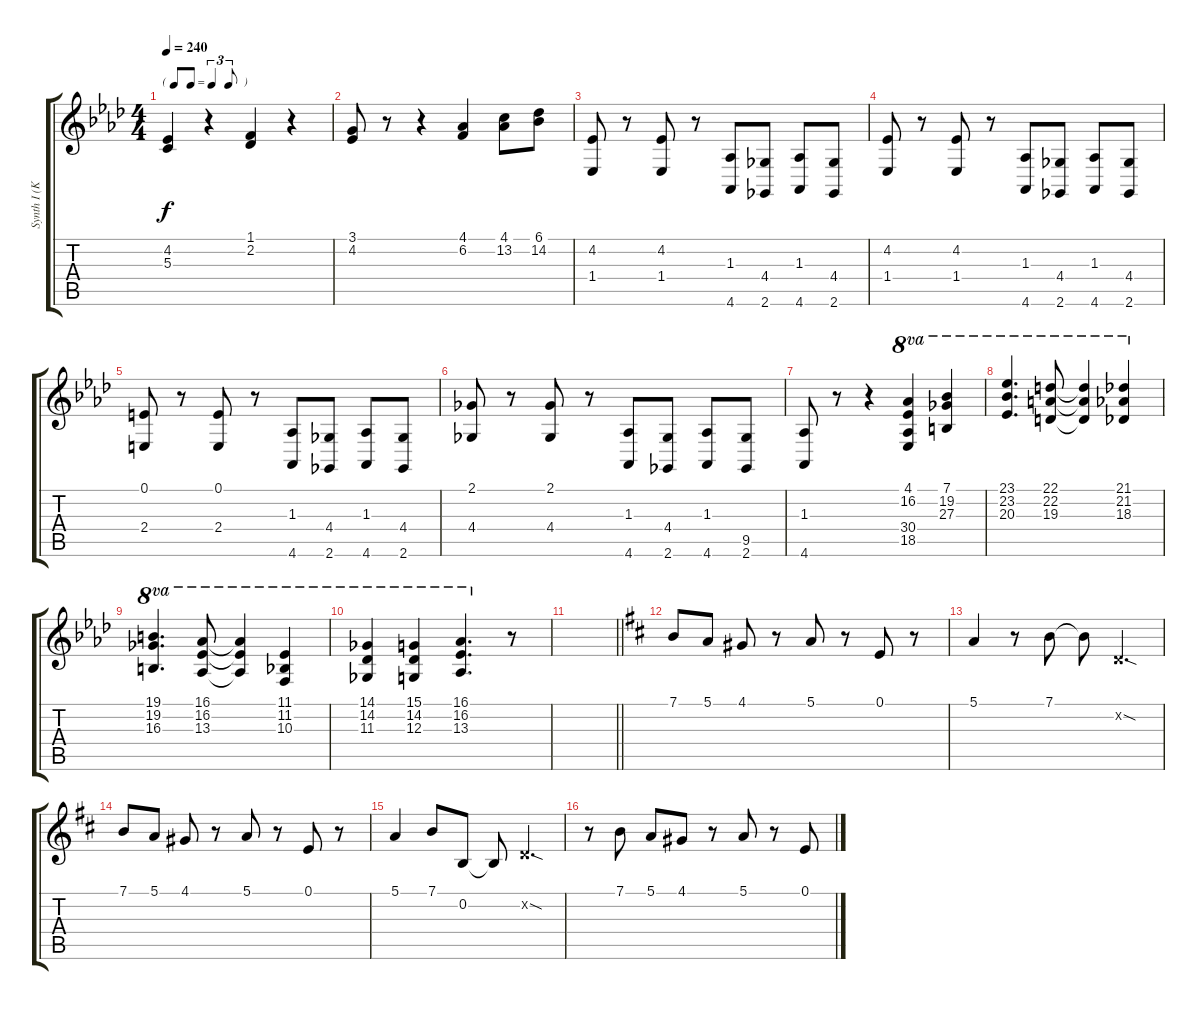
\track ("Synth I (Kotobuki Tsumugi)" "Synth I (K") {instrument drawbarorgan}
\staff {score tabs}
\tuning (E4 B3 G3 D3 A2 E2) {hide}
\ts (4 4)
\tf triplet8th
\tempo 240
\clef g2
\ks ab
(4.2 5.3).4{dy f} r.4 (1.1 2.2).4 r.4 |
(3.1 4.2).8 r.8 r.4 (4.1 6.2).4 (4.1 13.2).8 (6.1 14.2).8 |
(4.2 1.4).8 r.8 (4.2 1.4).8 r.8 (1.3 4.6).8 (4.4 2.6).8 (1.3 4.6).8 (4.4 2.6).8 |
(4.2 1.4).8 r.8 (4.2 1.4).8 r.8 (1.3 4.6).8 (4.4 2.6).8 (1.3 4.6).8 (4.4 2.6).8 |
(0.1 2.4).8 r.8 (0.1 2.4).8 r.8 (1.3 4.6).8 (4.4 2.6).8 (1.3 4.6).8 (4.4 2.6).8 |
(2.1 4.4).8 r.8 (2.1 4.4).8 r.8 (1.3 4.6).8 (4.4 2.6).8 (1.3 4.6).8 (9.5 2.6).8 |
(1.3 4.6).8 r.8 r.4 (4.1 16.2 30.4 18.5).4{ot 8va volume 8} (7.1 19.2 27.3).4{ot 8va} |
(23.1 23.2 20.3).4{d ot 8va} (22.1 22.2 19.3).8{ot 8va} (22.1{t} 22.2{t} 19.3{t}).4{ot 8va} (21.1 21.2 18.3).4{ot 8va} |
(19.1 19.2 16.3).4{d ot 8va} (16.1 16.2 13.3).8{ot 8va} (16.1{t} 16.2{t} 13.3{t}).4{ot 8va} (11.1 11.2 10.3).4{ot 8va} |
(14.1 14.2 11.3).4{ot 8va} (15.1 14.2 12.3).4{ot 8va} (16.1 16.2 13.3).4{d ot 8va} r.8 |
\barLineRight lightlight
|
\ks d
7.1.8{volume 10} 5.1.8 4.1.8 r.8 5.1.8 r.8 0.1.8 r.8 |
5.1.4 r.8 7.1.8 7.1{t}.8 3.2{sod x}.4{d} |
7.1.8 5.1.8 4.1.8 r.8 5.1.8 r.8 0.1.8 r.8 |
5.1.4 7.1.8 0.2.8 0.2{t}.8 3.2{sod x}.4{d} |
r.8 7.1.8 5.1.8 4.1.8 r.8 5.1.8 r.8 0.1.8
